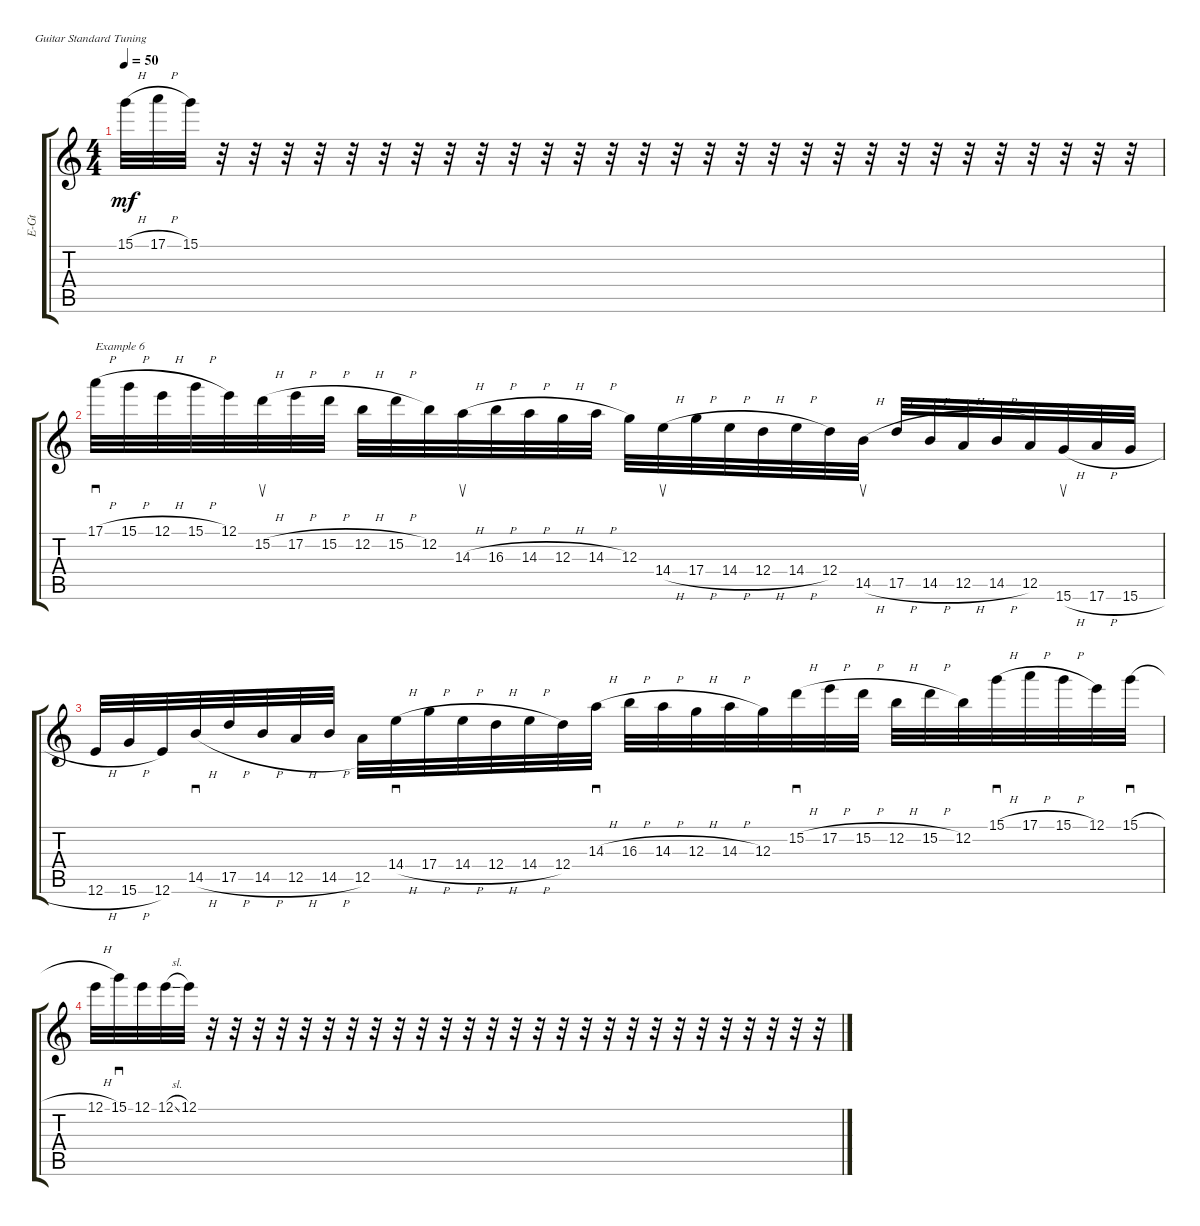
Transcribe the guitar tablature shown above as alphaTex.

\defaultSystemsLayout 4
\bracketExtendMode groupsimilarinstruments
\otherSystemsTrackNameOrientation horizontal
\track ("Electric Guitar" "E-Gt") {instrument overdrivenguitar}
\staff {score tabs}
\tuning (E4 B3 G3 D3 A2 E2)
\ts (4 4)
\tempo 50
\clef g2
\ks c
15.1{h}.32{dy mf beam Down} 17.1{h}.32{beam Down} 15.1.32{beam Down} r.32{beam Up} r.32{beam Up} r.32{beam Up} r.32{beam Up} r.32{beam Up} r.32{beam Up} r.32{beam Up} r.32{beam Up} r.32{beam Up} r.32{beam Up} r.32{beam Up} r.32{beam Up} r.32{beam Up} r.32{beam Up} r.32{beam Down} r.32{beam Down} r.32{beam Down} r.32{beam Down} r.32{beam Down} r.32{beam Down} r.32{beam Down} r.32{beam Down} r.32{beam Down} r.32{beam Down} r.32{beam Down} r.32{beam Down} r.32{beam Down} r.32{beam Down} r.32{beam Down} |
17.1{h}.32{sd txt "Example 6" beam Down} 15.1{h}.32{beam Down} 12.1{h}.32{beam Down} 15.1{h}.32{beam Down} 12.1.32{beam Down} 15.2{h}.32{su beam Down} 17.2{h}.32{beam Down} 15.2{h}.32{beam Down} 12.2{h}.32{beam Down} 15.2{h}.32{beam Down} 12.2.32{beam Down} 14.3{h}.32{su beam Down} 16.3{h}.32{beam Down} 14.3{h}.32{beam Down} 12.3{h}.32{beam Down} 14.3{h}.32{beam Down} 12.3.32{beam Down} 14.4{h}.32{su beam Down} 17.4{h}.32{beam Down} 14.4{h}.32{beam Down} 12.4{h}.32{beam Down} 14.4{h}.32{beam Down} 12.4.32{beam Down} 14.5{h}.32{su beam Down} 17.5{h}.32{beam Up} 14.5{h}.32{beam Up} 12.5{h}.32{beam Up} 14.5{h}.32{beam Up} 12.5.32{beam Up} 15.6{h}.32{su beam Up} 17.6{h}.32{beam Up} 15.6{h}.32{beam Up} |
12.6{h}.32{beam Up} 15.6{h}.32{beam Up} 12.6.32{beam Up} 14.5{h}.32{sd beam Up} 17.5{h}.32{beam Up} 14.5{h}.32{beam Up} 12.5{h}.32{beam Up} 14.5{h}.32{beam Up} 12.5.32{beam Down} 14.4{h}.32{sd beam Down} 17.4{h}.32{beam Down} 14.4{h}.32{beam Down} 12.4{h}.32{beam Down} 14.4{h}.32{beam Down} 12.4.32{beam Down} 14.3{h}.32{sd beam Down} 16.3{h}.32{beam Down} 14.3{h}.32{beam Down} 12.3{h}.32{beam Down} 14.3{h}.32{beam Down} 12.3.32{beam Down} 15.2{h}.32{sd beam Down} 17.2{h}.32{beam Down} 15.2{h}.32{beam Down} 12.2{h}.32{beam Down} 15.2{h}.32{beam Down} 12.2.32{beam Down} 15.1{h}.32{sd beam Down} 17.1{h}.32{beam Down} 15.1{h}.32{beam Down} 12.1.32{beam Down} 15.1{h}.32{sd beam Down} |
12.1{h}.32{beam Down} 15.1.32{sd beam Down} 12.1.32{beam Down} 12.1{sl}.32{beam Down} 12.1.32{beam Down} r.32{beam Up} r.32{beam Up} r.32{beam Up} r.32{beam Up} r.32{beam Up} r.32{beam Up} r.32{beam Up} r.32{beam Up} r.32{beam Up} r.32{beam Up} r.32{beam Up} r.32{beam Up} r.32{beam Up} r.32{beam Up} r.32{beam Up} r.32{beam Up} r.32{beam Up} r.32{beam Up} r.32{beam Up} r.32{beam Up} r.32{beam Up} r.32{beam Up} r.32{beam Up} r.32{beam Up} r.32{beam Up} r.32{beam Up} r.32{beam Up}
